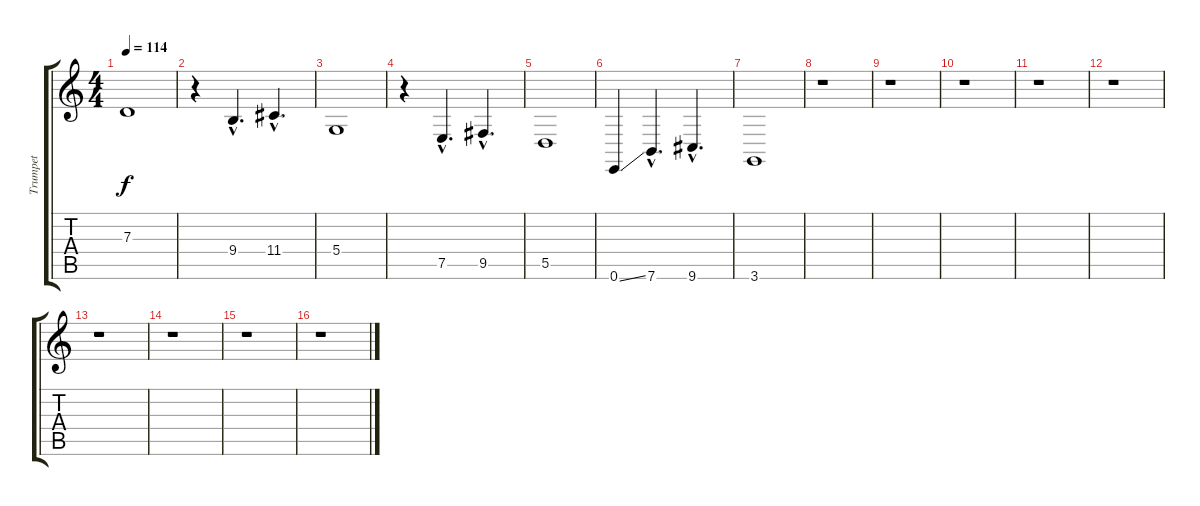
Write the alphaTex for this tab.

\track ("Trumpet" "Trumpet") {instrument trumpet}
\staff {score tabs}
\tuning (E4 B3 G3 D3 A2 E2) {hide}
\ts (4 4)
\tempo 114
\clef g2
\ks c
7.3.1{dy f} |
r.4 9.4{hac}.4{d} 11.4{hac}.4{d} |
5.4.1 |
r.4 7.5{hac}.4{d} 9.5{hac}.4{d} |
5.5.1 |
0.6{ss}.4 7.6{hac}.4{d} 9.6{hac}.4{d} |
3.6.1 |
r.1 |
r.1 |
r.1 |
r.1 |
r.1 |
r.1 |
r.1 |
r.1 |
r.1
